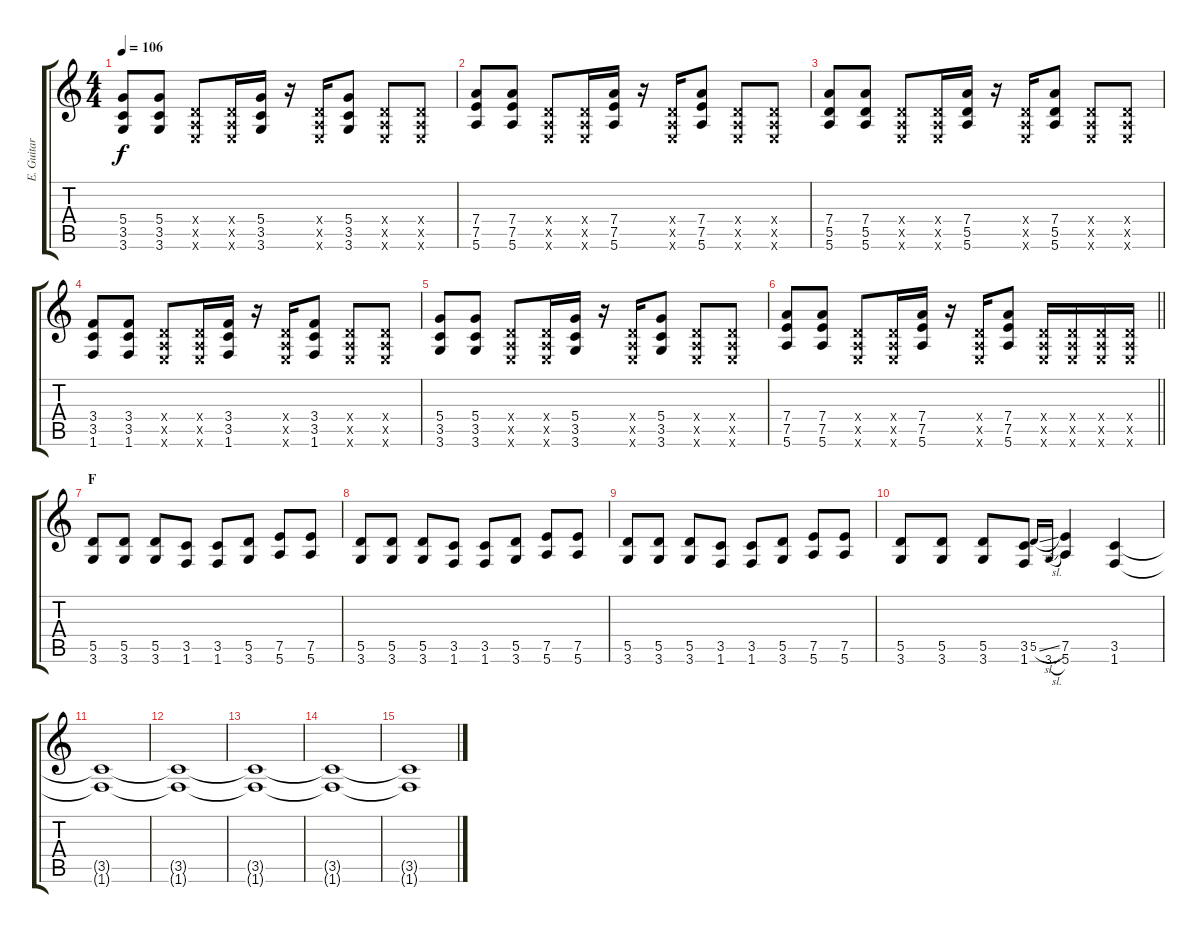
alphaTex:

\track ("E. Guitar I" "E. Guitar ") {instrument overdrivenguitar}
\staff {score tabs}
\tuning (E4 B3 G3 D3 A2 E2) {hide}
\ts (4 4)
\tempo 106
\clef g2
\ks c
(5.4 3.5 3.6).8{dy f} (5.4 3.5 3.6).8 (0.4{x} 0.5{x} 0.6{x}).8 (0.4{x} 0.5{x} 0.6{x}).16 (5.4 3.5 3.6).16 r.16 (0.4{x} 0.5{x} 0.6{x}).16 (5.4 3.5 3.6).8 (0.4{x} 0.5{x} 0.6{x}).8 (0.4{x} 0.5{x} 0.6{x}).8 |
(7.4 7.5 5.6).8 (7.4 7.5 5.6).8 (0.4{x} 0.5{x} 0.6{x}).8 (0.4{x} 0.5{x} 0.6{x}).16 (7.4 7.5 5.6).16 r.16 (0.4{x} 0.5{x} 0.6{x}).16 (7.4 7.5 5.6).8 (0.4{x} 0.5{x} 0.6{x}).8 (0.4{x} 0.5{x} 0.6{x}).8 |
(7.4 5.5 5.6).8 (7.4 5.5 5.6).8 (0.4{x} 0.5{x} 0.6{x}).8 (0.4{x} 0.5{x} 0.6{x}).16 (7.4 5.5 5.6).16 r.16 (0.4{x} 0.5{x} 0.6{x}).16 (7.4 5.5 5.6).8 (0.4{x} 0.5{x} 0.6{x}).8 (0.4{x} 0.5{x} 0.6{x}).8 |
(3.4 3.5 1.6).8 (3.4 3.5 1.6).8 (0.4{x} 0.5{x} 0.6{x}).8 (0.4{x} 0.5{x} 0.6{x}).16 (3.4 3.5 1.6).16 r.16 (0.4{x} 0.5{x} 0.6{x}).16 (3.4 3.5 1.6).8 (0.4{x} 0.5{x} 0.6{x}).8 (0.4{x} 0.5{x} 0.6{x}).8 |
(5.4 3.5 3.6).8 (5.4 3.5 3.6).8 (0.4{x} 0.5{x} 0.6{x}).8 (0.4{x} 0.5{x} 0.6{x}).16 (5.4 3.5 3.6).16 r.16 (0.4{x} 0.5{x} 0.6{x}).16 (5.4 3.5 3.6).8 (0.4{x} 0.5{x} 0.6{x}).8 (0.4{x} 0.5{x} 0.6{x}).8 |
\barLineRight lightlight
(7.4 7.5 5.6).8 (7.4 7.5 5.6).8 (0.4{x} 0.5{x} 0.6{x}).8 (0.4{x} 0.5{x} 0.6{x}).16 (7.4 7.5 5.6).16 r.16 (0.4{x} 0.5{x} 0.6{x}).16 (7.4 7.5 5.6).8 (0.4{x} 0.5{x} 0.6{x}).16 (0.4{x} 0.5{x} 0.6{x}).16 (0.4{x} 0.5{x} 0.6{x}).16 (0.4{x} 0.5{x} 0.6{x}).16 |
\section ("" "F")
(5.5 3.6).8 (5.5 3.6).8 (5.5 3.6).8 (3.5 1.6).8 (3.5 1.6).8 (5.5 3.6).8 (7.5 5.6).8 (7.5 5.6).8 |
(5.5 3.6).8 (5.5 3.6).8 (5.5 3.6).8 (3.5 1.6).8 (3.5 1.6).8 (5.5 3.6).8 (7.5 5.6).8 (7.5 5.6).8 |
(5.5 3.6).8 (5.5 3.6).8 (5.5 3.6).8 (3.5 1.6).8 (3.5 1.6).8 (5.5 3.6).8 (7.5 5.6).8 (7.5 5.6).8 |
(5.5 3.6).8 (5.5 3.6).8 (5.5 3.6).8 (3.5 1.6).8 5.5{sl}.16{gr onbeat} 3.6{sl}.16{gr onbeat} (7.5 5.6).4 (3.5 1.6).4 |
(3.5{t} 1.6{t}).1 |
(3.5{t} 1.6{t}).1 |
(3.5{t} 1.6{t}).1 |
(3.5{t} 1.6{t}).1 |
(3.5{t} 1.6{t}).1
